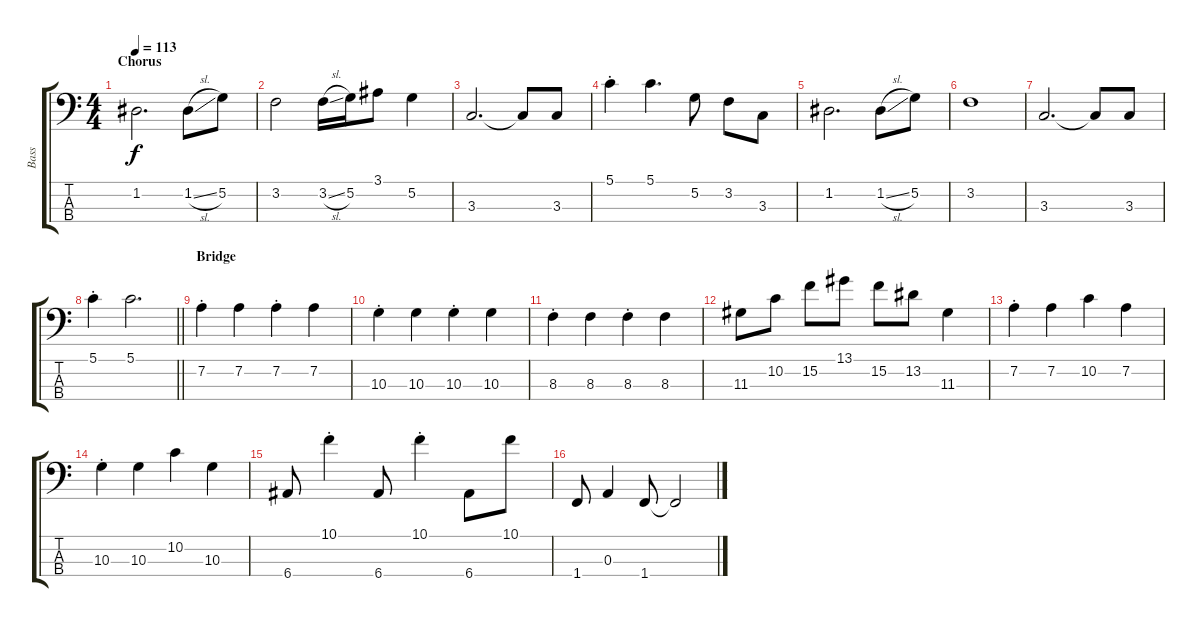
\track ("Bass" "Bass") {instrument electricbassfinger}
\staff {score tabs}
\tuning (G2 D2 A1 E1) {hide}
\ts (4 4)
\section ("" "Chorus")
\tempo 113
\clef f4
\ks c
1.2.2{d dy f} 1.2{sl}.8 5.2.8 |
3.2.2 3.2{sl}.16 5.2.16 3.1.8 5.2.4 |
3.3.2{d} 3.3{t}.8 3.3.8 |
5.1{st}.4 5.1.4{d} 5.2.8 3.2.8 3.3.8 |
1.2.2{d} 1.2{sl}.8 5.2.8 |
3.2.1 |
3.3.2{d} 3.3{t}.8 3.3.8 |
\barLineRight lightlight
5.1{st}.4 5.1.2{d} |
\section ("" "Bridge")
7.2{st}.4 7.2.4 7.2{st}.4 7.2.4 |
10.3{st}.4 10.3.4 10.3{st}.4 10.3.4 |
8.3{st}.4 8.3.4 8.3{st}.4 8.3.4 |
11.3.8 10.2.8 15.2.8 13.1.8 15.2.8 13.2.8 11.3.4 |
7.2{st}.4 7.2.4 10.2.4 7.2.4 |
10.3{st}.4 10.3.4 10.2.4 10.3.4 |
6.4.8 10.1{st}.4 6.4.8 10.1{st}.4 6.4.8 10.1.8 |
1.4.8 0.3.4 1.4.8 1.4{t}.2
